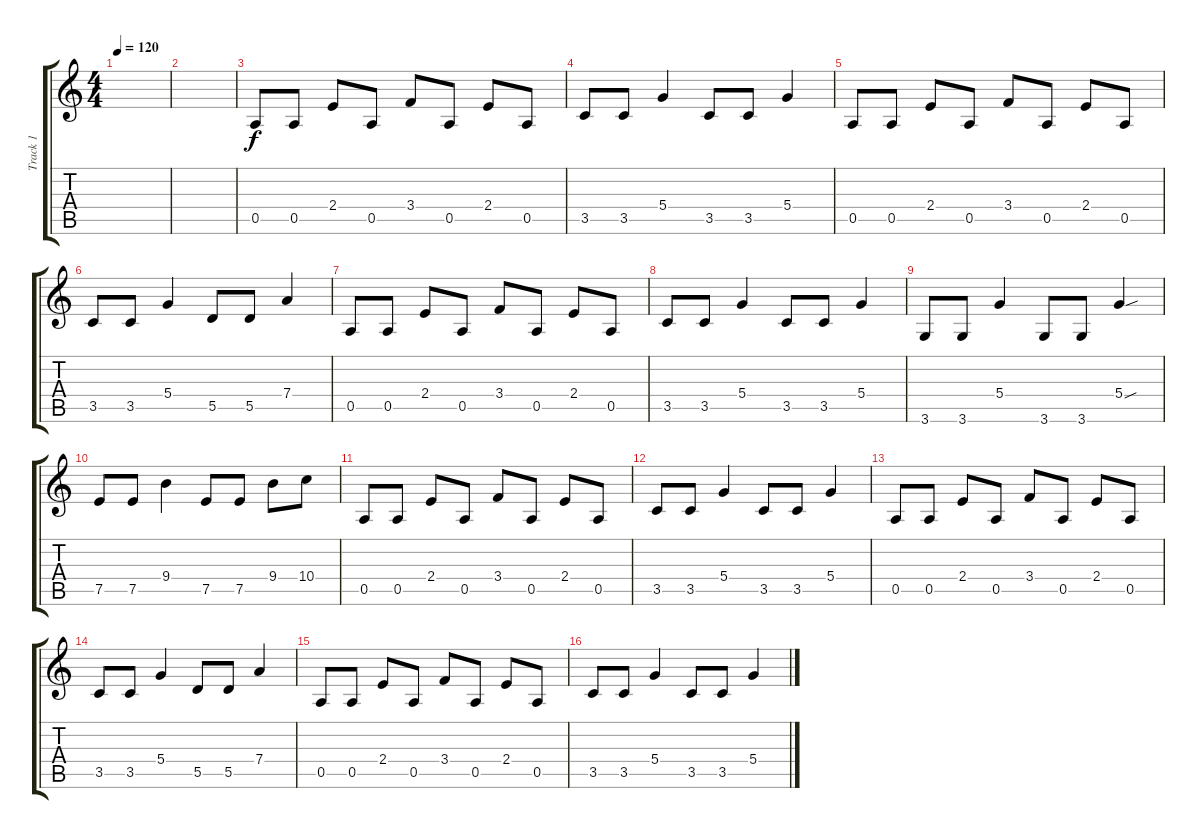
\track ("Track 1" "Track 1") {instrument electricguitarclean}
\staff {score tabs}
\tuning (E4 B3 G3 D3 A2 E2) {hide}
\ts (4 4)
\tempo 120
\clef g2
\ks c
|
|
0.5.8 0.5.8 2.4.8 0.5.8 3.4.8 0.5.8 2.4.8 0.5.8 |
3.5.8 3.5.8 5.4.4 3.5.8 3.5.8 5.4.4 |
0.5.8 0.5.8 2.4.8 0.5.8 3.4.8 0.5.8 2.4.8 0.5.8 |
3.5.8 3.5.8 5.4.4 5.5.8 5.5.8 7.4.4 |
0.5.8 0.5.8 2.4.8 0.5.8 3.4.8 0.5.8 2.4.8 0.5.8 |
3.5.8 3.5.8 5.4.4 3.5.8 3.5.8 5.4.4 |
3.6.8 3.6.8 5.4.4 3.6.8 3.6.8 5.4{sou}.4 |
7.5.8 7.5.8 9.4.4 7.5.8 7.5.8 9.4.8 10.4.8 |
0.5.8 0.5.8 2.4.8 0.5.8 3.4.8 0.5.8 2.4.8 0.5.8 |
3.5.8 3.5.8 5.4.4 3.5.8 3.5.8 5.4.4 |
0.5.8 0.5.8 2.4.8 0.5.8 3.4.8 0.5.8 2.4.8 0.5.8 |
3.5.8 3.5.8 5.4.4 5.5.8 5.5.8 7.4.4 |
0.5.8 0.5.8 2.4.8 0.5.8 3.4.8 0.5.8 2.4.8 0.5.8 |
3.5.8 3.5.8 5.4.4 3.5.8 3.5.8 5.4.4
